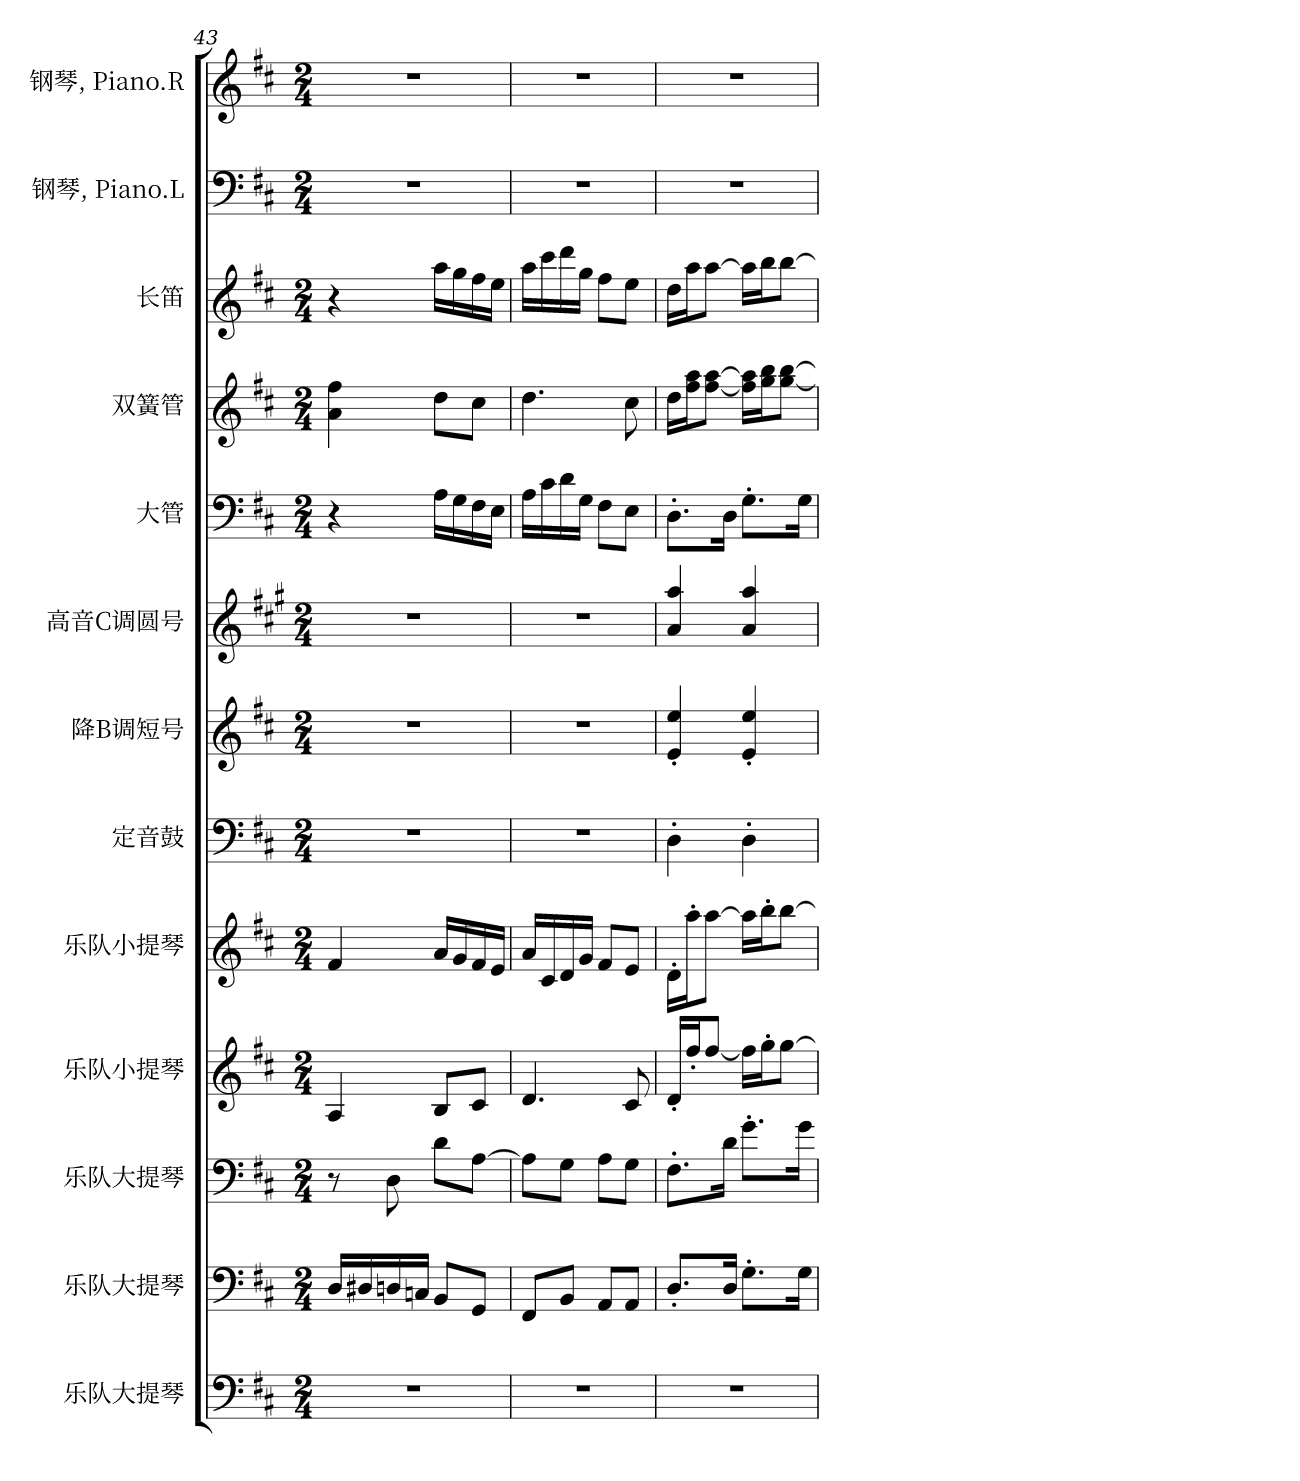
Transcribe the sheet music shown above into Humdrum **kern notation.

**kern	**kern	**kern	**kern	**kern	**kern	**kern	**kern	**kern	**kern	**kern	**kern	**kern
*part13	*part12	*part11	*part10	*part9	*part8	*part7	*part6	*part5	*part4	*part3	*part2	*part1
*staff13	*staff12	*staff11	*staff10	*staff9	*staff8	*staff7	*staff6	*staff5	*staff4	*staff3	*staff2	*staff1
*I"乐队大提琴	*I"乐队大提琴	*I"乐队大提琴	*I"乐队小提琴	*I"乐队小提琴	*I"定音鼓	*I"降B调短号	*I"高音C调圆号	*I"大管	*I"双簧管	*I"长笛	*I"钢琴, Piano.L	*I"钢琴, Piano.R
*	*	*	*	*	*	*	*	*	*	*	*I'Pno.	*I'Pno.
*clefF4	*clefF4	*clefF4	*clefG2	*clefG2	*clefF4	*clefG2	*clefG2	*clefF4	*clefG2	*clefG2	*clefF4	*clefG2
*	*	*	*	*	*	*ITrd1c2	*ITrd4c7	*	*	*	*	*
*k[f#c#]	*k[f#c#]	*k[f#c#]	*k[f#c#]	*k[f#c#]	*k[f#c#]	*k[]	*k[f#c#]	*k[f#c#]	*k[f#c#]	*k[f#c#]	*k[f#c#]	*k[f#c#]
*M2/4	*M2/4	*M2/4	*M2/4	*M2/4	*M2/4	*M2/4	*M2/4	*M2/4	*M2/4	*M2/4	*M2/4	*M2/4
=43	=43	=43	=43	=43	=43	=43	=43	=43	=43	=43	=43	=43
2r	16D/LL	8r	4A/	4f#/	2r	2r	2r	4r	4a\ 4ff#\	4r	2r	2r
.	16D#X/	.	.	.	.	.	.	.	.	.	.	.
.	16Dn/	8D\	.	.	.	.	.	.	.	.	.	.
.	16Cn/JJ	.	.	.	.	.	.	.	.	.	.	.
.	8BB/L	8d\L	8B/L	16a/LL	.	.	.	16A\LL	8dd\L	16aa\LL	.	.
.	.	.	.	16g/	.	.	.	16G\	.	16gg\	.	.
.	8GG/J	[8A\J	8c#/J	16f#/	.	.	.	16F#\	8cc#\J	16ff#\	.	.
.	.	.	.	16e/JJ	.	.	.	16E\JJ	.	16ee\JJ	.	.
=44	=44	=44	=44	=44	=44	=44	=44	=44	=44	=44	=44	=44
2r	8FF#/L	8A\L]	4.d/	16a/LL	2r	2r	2r	16A\LL	4.dd\	16aa\LL	2r	2r
.	.	.	.	16c#/	.	.	.	16c#\	.	16ccc#\	.	.
.	8BB/J	8G\J	.	16d/	.	.	.	16d\	.	16ddd\	.	.
.	.	.	.	16g/JJ	.	.	.	16G\JJ	.	16gg\JJ	.	.
.	8AA/L	8A\L	.	8f#/L	.	.	.	8F#\L	.	8ff#\L	.	.
.	8AA/J	8G\J	8c#/	8e/J	.	.	.	8E\J	8cc#\	8ee\J	.	.
!!LO:PB:g=z
=45	=45	=45	=45	=45	=45	=45	=45	=45	=45	=45	=45	=45
2r	8.D'/L	8.F#'\L	16d'/LL	16d'\LL	4D'\	4d/' 4dd/'	4d/ 4dd/	8.D'\L	16dd\LL	16dd\LL	2r	2r
.	.	.	16ff#'/J	16aa'\J	.	.	.	.	16ff#\ 16aa\J	16aa\J	.	.
.	.	.	[8ff#/J	[8aa\J	.	.	.	.	[8ff#\ [8aa\J	[8aa\J	.	.
.	16D/Jk	16d\Jk	.	.	.	.	.	16D\Jk	.	.	.	.
.	8.G'\L	8.g'\L	16ff#\LL]	16aa\LL]	4D'\	4d/' 4dd/'	4d/ 4dd/	8.G'\L	16ff#\] 16aa\]LL	16aa\LL]	.	.
.	.	.	16gg'\J	16bb'\J	.	.	.	.	16gg\ 16bb\J	16bb\J	.	.
.	.	.	[8gg\J	[8bb\J	.	.	.	.	[8gg\ [8bb\J	[8bb\J	.	.
.	16G\Jk	16g\Jk	.	.	.	.	.	16G\Jk	.	.	.	.
=	=	=	=	=	=	=	=	=	=	=	=	=
*-	*-	*-	*-	*-	*-	*-	*-	*-	*-	*-	*-	*-
